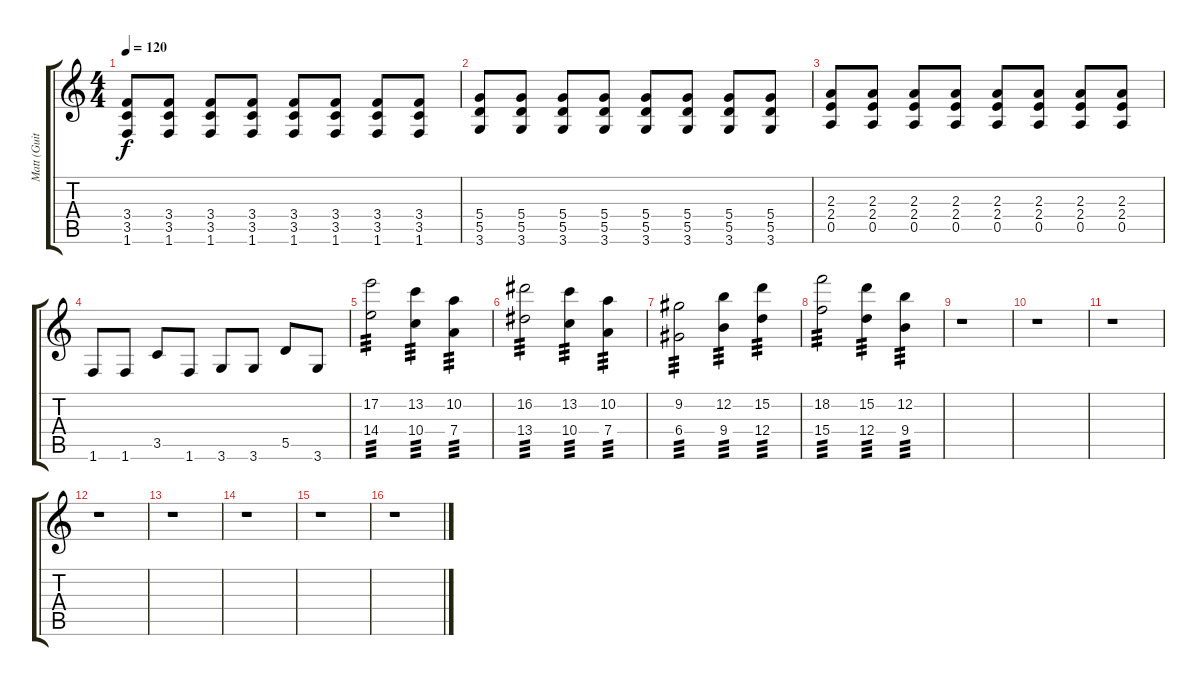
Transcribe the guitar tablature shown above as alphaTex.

\track ("Matt (Guitar1)" "Matt (Guit") {instrument distortionguitar}
\staff {score tabs}
\tuning (E4 B3 G3 D3 A2 E2) {hide}
\ts (4 4)
\tempo 120
\clef g2
\ks c
(3.4 3.5 1.6).8{dy f} (3.4 3.5 1.6).8 (3.4 3.5 1.6).8 (3.4 3.5 1.6).8 (3.4 3.5 1.6).8 (3.4 3.5 1.6).8 (3.4 3.5 1.6).8 (3.4 3.5 1.6).8 |
(5.4 5.5 3.6).8 (5.4 5.5 3.6).8 (5.4 5.5 3.6).8 (5.4 5.5 3.6).8 (5.4 5.5 3.6).8 (5.4 5.5 3.6).8 (5.4 5.5 3.6).8 (5.4 5.5 3.6).8 |
(2.3 2.4 0.5).8 (2.3 2.4 0.5).8 (2.3 2.4 0.5).8 (2.3 2.4 0.5).8 (2.3 2.4 0.5).8 (2.3 2.4 0.5).8 (2.3 2.4 0.5).8 (2.3 2.4 0.5).8 |
1.6.8 1.6.8 3.5.8 1.6.8 3.6.8 3.6.8 5.5.8 3.6.8 |
(17.2 14.4).2{tp 3 volume 14 balance 8} (13.2 10.4).4{tp 3} (10.2 7.4).4{tp 3} |
(16.2 13.4).2{tp 3} (13.2 10.4).4{tp 3} (10.2 7.4).4{tp 3} |
(9.2 6.4).2{tp 3} (12.2 9.4).4{tp 3} (15.2 12.4).4{tp 3} |
(18.2 15.4).2{tp 3} (15.2 12.4).4{tp 3} (12.2 9.4).4{tp 3} |
r.1 |
r.1 |
r.1 |
r.1 |
r.1 |
r.1 |
r.1 |
r.1
